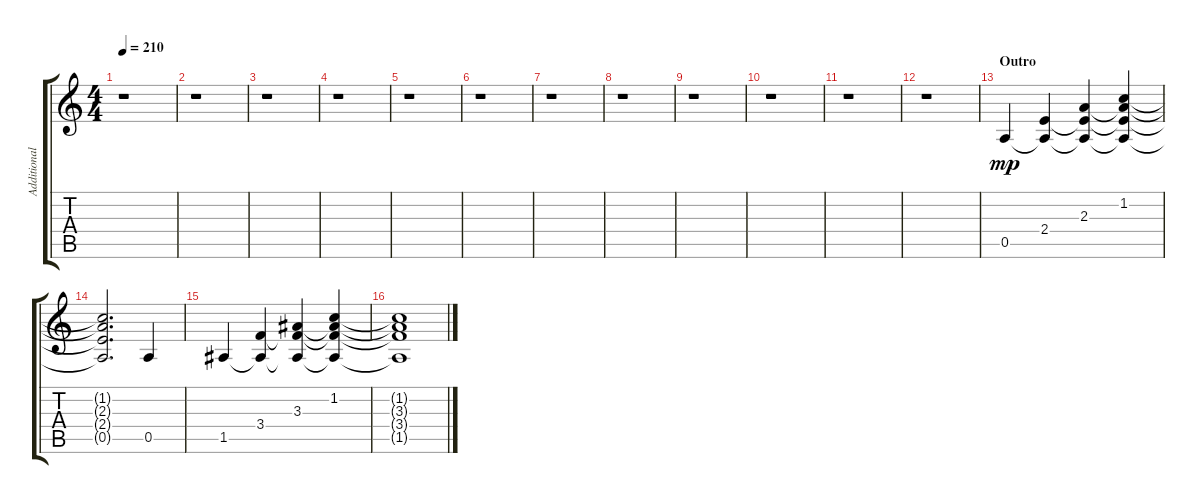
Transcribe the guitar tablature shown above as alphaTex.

\track ("Additional Guitar" "Additional") {instrument overdrivenguitar}
\staff {score tabs}
\tuning (E4 B3 G3 D3 A2 E2) {hide}
\ts (4 4)
\tempo 210
\clef g2
\ks c
r.1{dy mp} |
r.1 |
r.1 |
r.1 |
r.1 |
r.1 |
r.1 |
r.1 |
r.1 |
r.1 |
r.1 |
r.1 |
\section ("" "Outro")
0.5.4 (2.4 0.5{t}).4 (2.3 2.4{t} 0.5{t}).4 (1.2 2.3{t} 2.4{t} 0.5{t}).4 |
(1.2{t} 2.3{t} 2.4{t} 0.5{t}).2{d} 0.5.4 |
1.5.4 (3.4 1.5{t}).4 (3.3 3.4{t} 1.5{t}).4 (1.2 3.3{t} 3.4{t} 1.5{t}).4 |
(1.2{t} 3.3{t} 3.4{t} 1.5{t}).1
